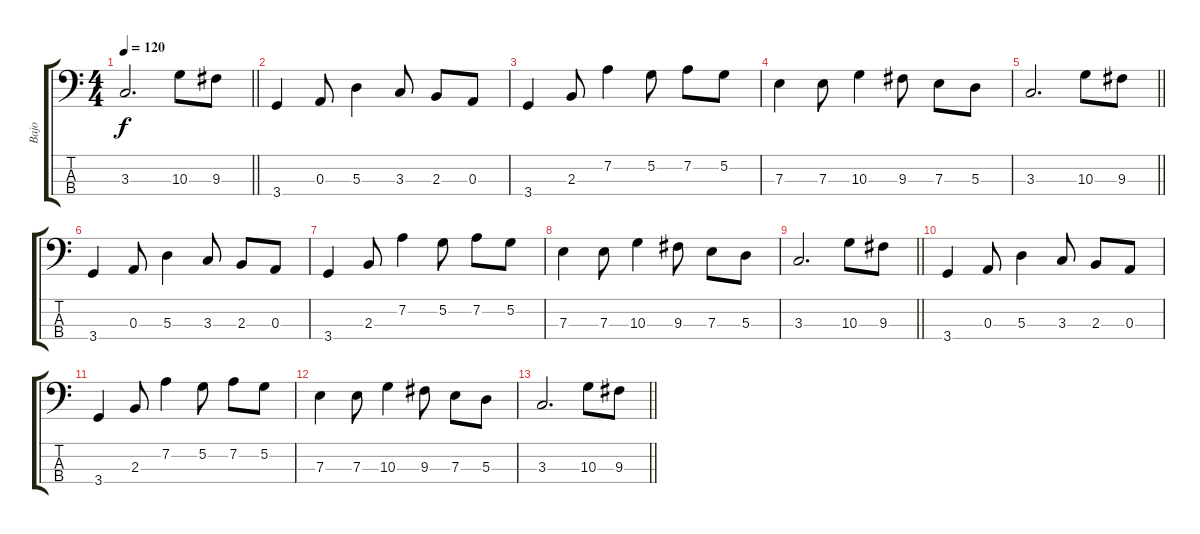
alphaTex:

\track ("Bajo" "Bajo") {instrument electricbassfinger}
\staff {score tabs}
\tuning (G2 D2 A1 E1) {hide}
\ts (4 4)
\tempo 120
\clef f4
\barLineRight lightlight
\ks c
3.3.2{d dy f} 10.3.8 9.3.8 |
3.4.4 0.3.8 5.3.4 3.3.8 2.3.8 0.3.8 |
3.4.4 2.3.8 7.2.4 5.2.8 7.2.8 5.2.8 |
7.3.4 7.3.8 10.3.4 9.3.8 7.3.8 5.3.8 |
\barLineRight lightlight
3.3.2{d} 10.3.8 9.3.8 |
3.4.4 0.3.8 5.3.4 3.3.8 2.3.8 0.3.8 |
3.4.4 2.3.8 7.2.4 5.2.8 7.2.8 5.2.8 |
7.3.4 7.3.8 10.3.4 9.3.8 7.3.8 5.3.8 |
\barLineRight lightlight
3.3.2{d} 10.3.8 9.3.8 |
3.4.4 0.3.8 5.3.4 3.3.8 2.3.8 0.3.8 |
3.4.4 2.3.8 7.2.4 5.2.8 7.2.8 5.2.8 |
7.3.4 7.3.8 10.3.4 9.3.8 7.3.8 5.3.8 |
\barLineRight lightlight
3.3.2{d} 10.3.8 9.3.8
